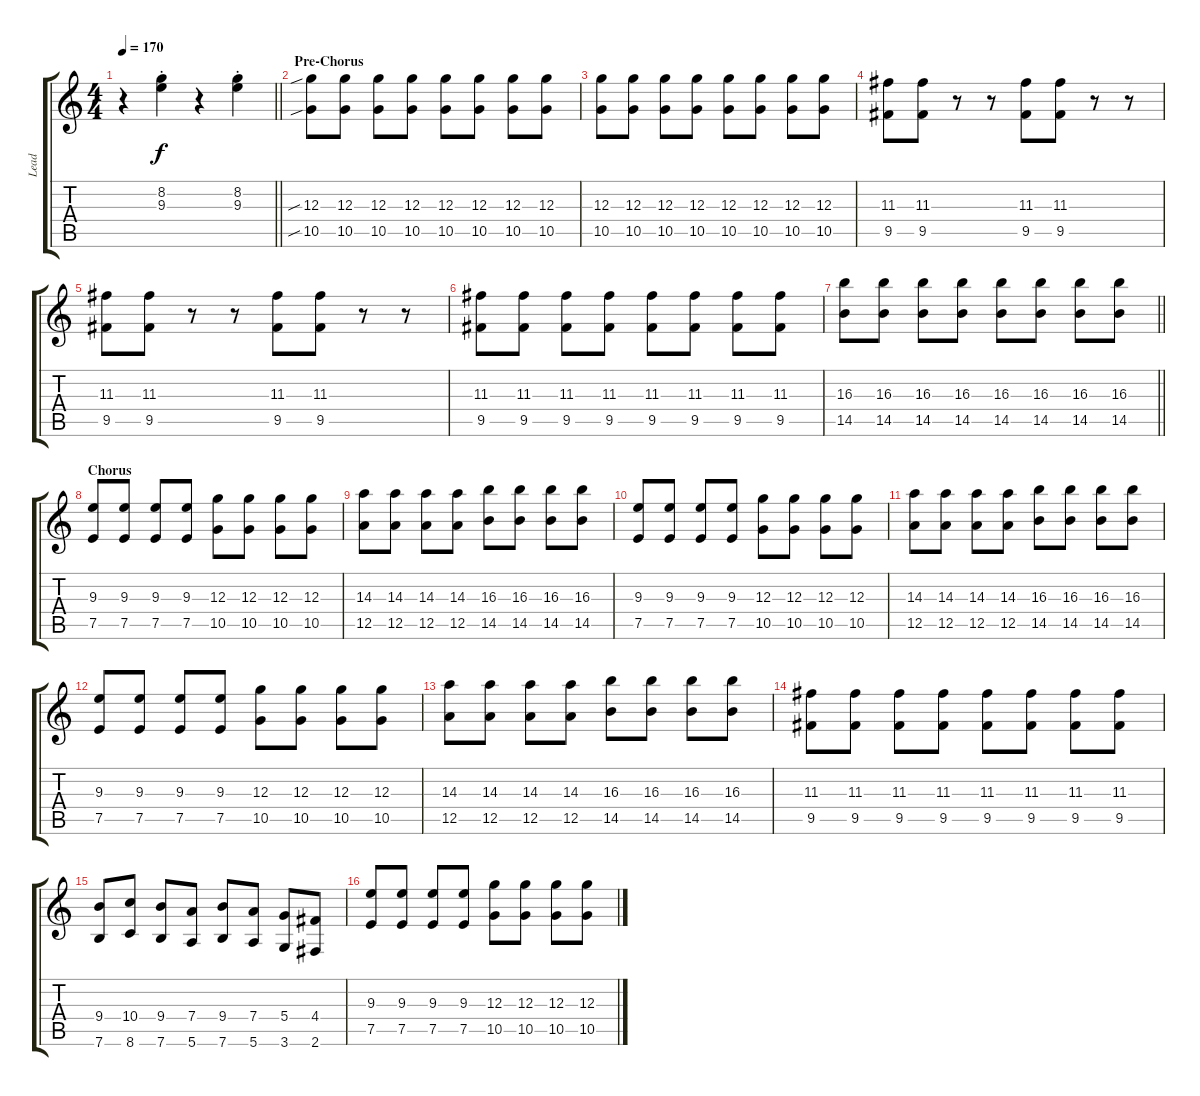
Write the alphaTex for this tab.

\track ("Lead" "Lead") {instrument overdrivenguitar}
\staff {score tabs}
\tuning (E4 B3 G3 D3 A2 E2) {hide}
\ts (4 4)
\tempo 170
\clef g2
\barLineRight lightlight
\ks c
r.4{dy f} (8.2{st} 9.3{st}).4 r.4 (8.2{st} 9.3{st}).4 |
\section ("" "Pre-Chorus")
(12.3{sib} 10.5{sib}).8{instrument overdrivenguitar} (12.3 10.5).8 (12.3 10.5).8 (12.3 10.5).8 (12.3 10.5).8 (12.3 10.5).8 (12.3 10.5).8 (12.3 10.5).8 |
(12.3 10.5).8 (12.3 10.5).8 (12.3 10.5).8 (12.3 10.5).8 (12.3 10.5).8 (12.3 10.5).8 (12.3 10.5).8 (12.3 10.5).8 |
(11.3 9.5).8 (11.3 9.5).8 r.8 r.8 (11.3 9.5).8 (11.3 9.5).8 r.8 r.8 |
(11.3 9.5).8 (11.3 9.5).8 r.8 r.8 (11.3 9.5).8 (11.3 9.5).8 r.8 r.8 |
(11.3 9.5).8 (11.3 9.5).8 (11.3 9.5).8 (11.3 9.5).8 (11.3 9.5).8 (11.3 9.5).8 (11.3 9.5).8 (11.3 9.5).8 |
\barLineRight lightlight
(16.3 14.5).8 (16.3 14.5).8 (16.3 14.5).8 (16.3 14.5).8 (16.3 14.5).8 (16.3 14.5).8 (16.3 14.5).8 (16.3 14.5).8 |
\section ("" "Chorus")
(9.3 7.5).8 (9.3 7.5).8 (9.3 7.5).8 (9.3 7.5).8 (12.3 10.5).8 (12.3 10.5).8 (12.3 10.5).8 (12.3 10.5).8 |
(14.3 12.5).8 (14.3 12.5).8 (14.3 12.5).8 (14.3 12.5).8 (16.3 14.5).8 (16.3 14.5).8 (16.3 14.5).8 (16.3 14.5).8 |
(9.3 7.5).8 (9.3 7.5).8 (9.3 7.5).8 (9.3 7.5).8 (12.3 10.5).8 (12.3 10.5).8 (12.3 10.5).8 (12.3 10.5).8 |
(14.3 12.5).8 (14.3 12.5).8 (14.3 12.5).8 (14.3 12.5).8 (16.3 14.5).8 (16.3 14.5).8 (16.3 14.5).8 (16.3 14.5).8 |
(9.3 7.5).8 (9.3 7.5).8 (9.3 7.5).8 (9.3 7.5).8 (12.3 10.5).8 (12.3 10.5).8 (12.3 10.5).8 (12.3 10.5).8 |
(14.3 12.5).8 (14.3 12.5).8 (14.3 12.5).8 (14.3 12.5).8 (16.3 14.5).8 (16.3 14.5).8 (16.3 14.5).8 (16.3 14.5).8 |
(11.3 9.5).8 (11.3 9.5).8 (11.3 9.5).8 (11.3 9.5).8 (11.3 9.5).8 (11.3 9.5).8 (11.3 9.5).8 (11.3 9.5).8 |
(9.4 7.6).8 (10.4 8.6).8 (9.4 7.6).8 (7.4 5.6).8 (9.4 7.6).8 (7.4 5.6).8 (5.4 3.6).8 (4.4 2.6).8 |
(9.3 7.5).8 (9.3 7.5).8 (9.3 7.5).8 (9.3 7.5).8 (12.3 10.5).8 (12.3 10.5).8 (12.3 10.5).8 (12.3 10.5).8
